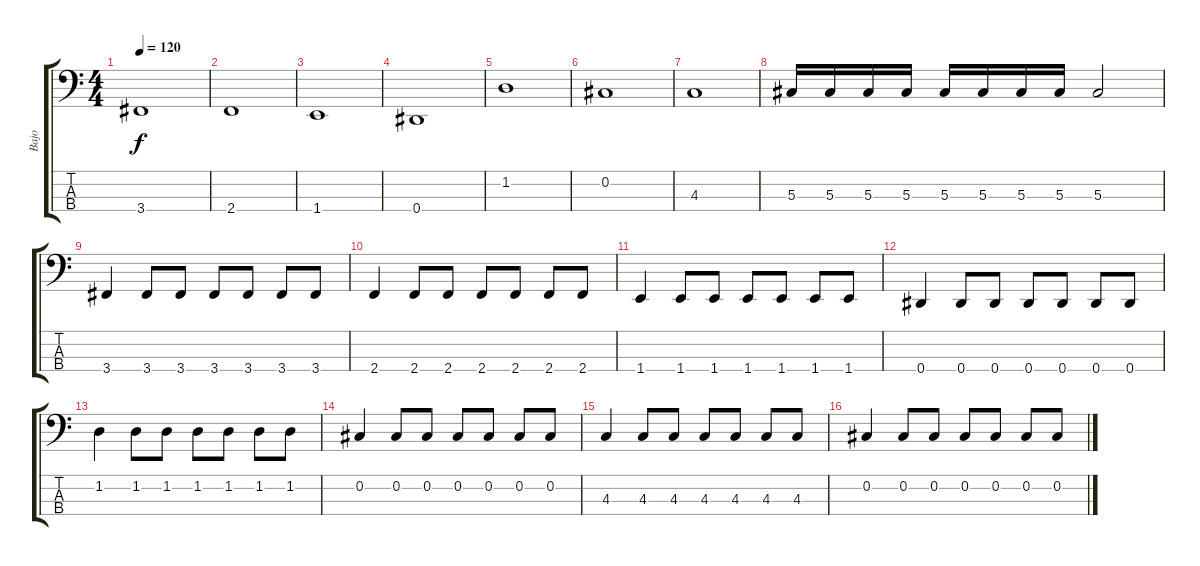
\track ("Bajo" "Bajo") {instrument electricbassfinger}
\staff {score tabs}
\tuning (Gb2 Db2 Ab1 Eb1) {hide}
\ts (4 4)
\tempo 120
\clef f4
\ks c
3.4.1{dy f} |
2.4.1 |
1.4.1 |
0.4.1 |
1.2.1 |
0.2.1 |
4.3.1 |
5.3.16 5.3.16 5.3.16 5.3.16 5.3.16 5.3.16 5.3.16 5.3.16 5.3.2 |
3.4.4 3.4.8 3.4.8 3.4.8 3.4.8 3.4.8 3.4.8 |
2.4.4 2.4.8 2.4.8 2.4.8 2.4.8 2.4.8 2.4.8 |
1.4.4 1.4.8 1.4.8 1.4.8 1.4.8 1.4.8 1.4.8 |
0.4.4 0.4.8 0.4.8 0.4.8 0.4.8 0.4.8 0.4.8 |
1.2.4 1.2.8 1.2.8 1.2.8 1.2.8 1.2.8 1.2.8 |
0.2.4 0.2.8 0.2.8 0.2.8 0.2.8 0.2.8 0.2.8 |
4.3.4 4.3.8 4.3.8 4.3.8 4.3.8 4.3.8 4.3.8 |
0.2.4 0.2.8 0.2.8 0.2.8 0.2.8 0.2.8 0.2.8
